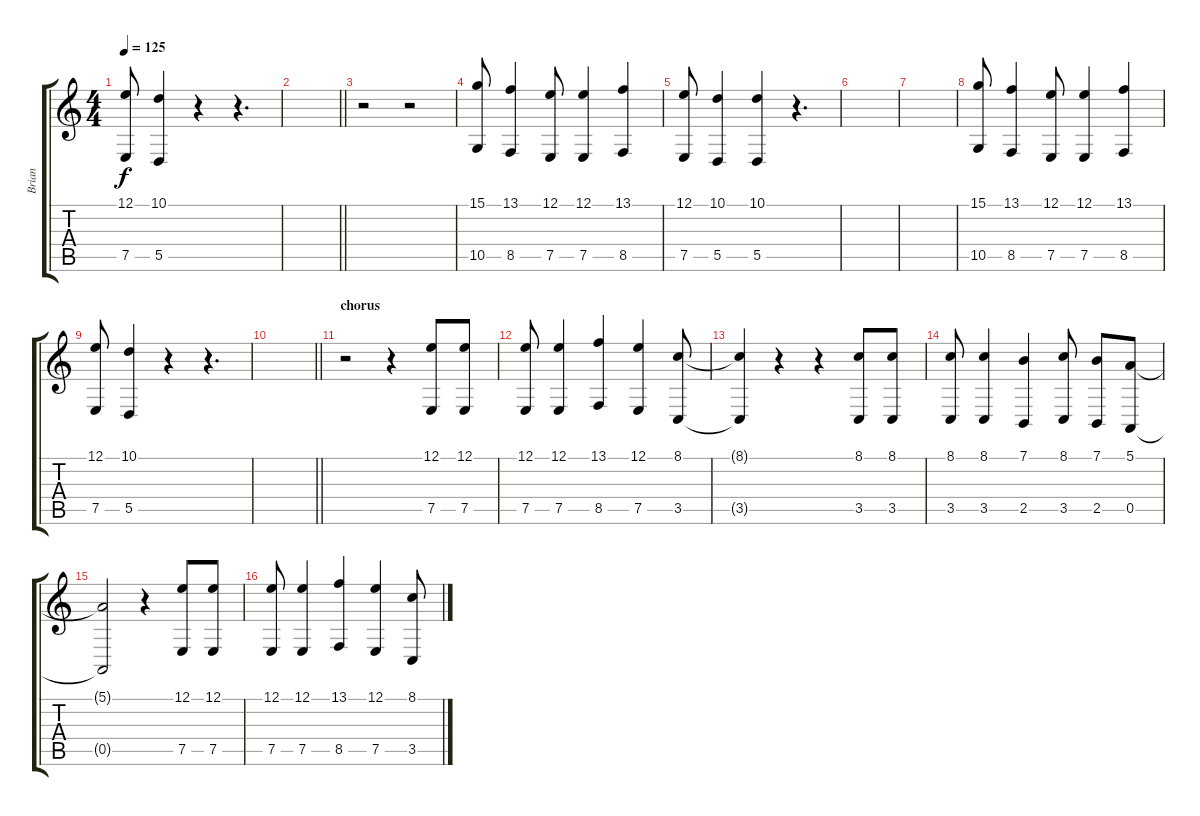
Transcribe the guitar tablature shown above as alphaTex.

\track ("Brian" "Brian") {instrument oboe}
\staff {score tabs}
\tuning (E4 B3 G3 D3 A2 E2) {hide}
\ts (4 4)
\tempo 125
\clef g2
\ks c
(12.1 7.5).8{dy f} (10.1 5.5).4 r.4 r.4{d} |
\barLineRight lightlight
|
r.2 r.2 |
(15.1 10.5).8 (13.1 8.5).4 (12.1 7.5).8 (12.1 7.5).4 (13.1 8.5).4 |
(12.1 7.5).8 (10.1 5.5).4 (10.1 5.5).4 r.4{d} |
|
|
(15.1 10.5).8 (13.1 8.5).4 (12.1 7.5).8 (12.1 7.5).4 (13.1 8.5).4 |
(12.1 7.5).8 (10.1 5.5).4 r.4 r.4{d} |
\barLineRight lightlight
|
\section ("" "chorus")
r.2 r.4 (12.1 7.5).8 (12.1 7.5).8 |
(12.1 7.5).8 (12.1 7.5).4 (13.1 8.5).4 (12.1 7.5).4 (8.1 3.5).8 |
(8.1{t} 3.5{t}).4 r.4 r.4 (8.1 3.5).8 (8.1 3.5).8 |
(8.1 3.5).8 (8.1 3.5).4 (7.1 2.5).4 (8.1 3.5).8 (7.1 2.5).8 (5.1 0.5).8 |
(5.1{t} 0.5{t}).2 r.4 (12.1 7.5).8 (12.1 7.5).8 |
(12.1 7.5).8 (12.1 7.5).4 (13.1 8.5).4 (12.1 7.5).4 (8.1 3.5).8
